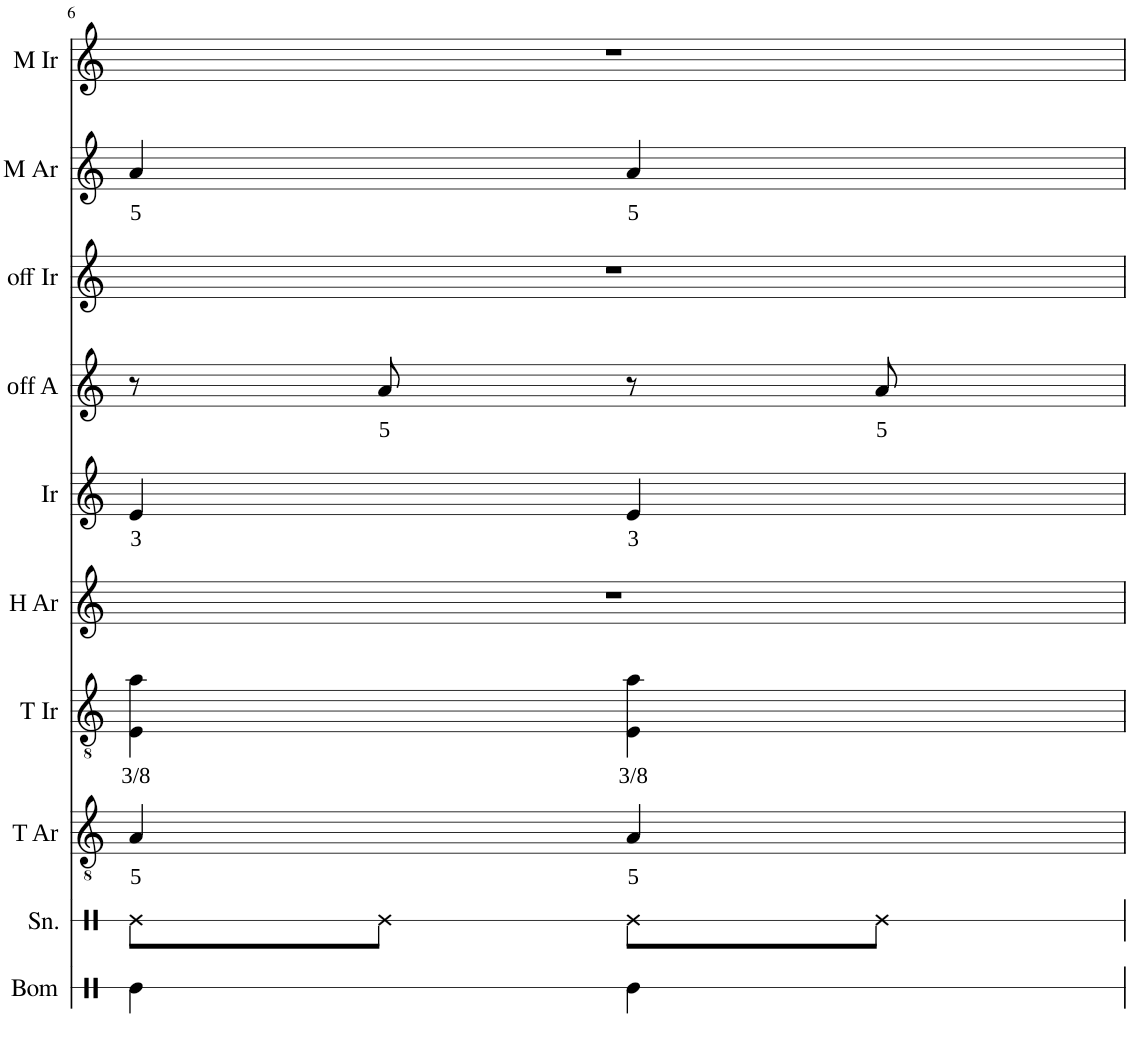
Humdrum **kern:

**kern	**kern	**kern	**text	**kern	**text	**kern	**kern	**text	**kern	**text	**kern	**kern	**text	**kern
*part10	*part9	*part8	*part8	*part7	*part7	*part6	*part5	*part5	*part4	*part4	*part3	*part2	*part2	*part1
*staff10	*staff9	*staff8	*staff8	*staff7	*staff7	*staff6	*staff5	*staff5	*staff4	*staff4	*staff3	*staff2	*staff2	*staff1
*I"Bombo	*I"Snare Drum	*I"Toyo/Zanca Arca	*	*I"Toyo Ira	*	*I"Harmony Arca	*I"Harmony Ira	*	*I"offbeat Arca	*	*I"offbeat Ira	*I"Melody Arca	*	*I"Melody Ira
*I'Bom	*I'Sn.	*I'T Ar	*	*I'T Ir	*	*I'H Ar	*I'Ir	*	*I'off A	*	*I'off Ir	*I'M Ar	*	*I'M Ir
!!LO:PB:g=z
*clefX	*clefX	*clefGv2	*	*clefGv2	*	*clefG2	*clefG2	*	*clefG2	*	*clefG2	*clefG2	*	*clefG2
*k[]	*k[]	*k[]	*	*k[]	*	*k[]	*k[]	*	*k[]	*	*k[]	*k[]	*	*k[]
*M2/4	*M2/4	*M2/4	*	*M2/4	*	*M2/4	*M2/4	*	*M2/4	*	*M2/4	*M2/4	*	*M2/4
=6	=6	=6	=6	=6	=6	=6	=6	=6	=6	=6	=6	=6	=6	=6
!	!	!	!LO:LY:b	!	!LO:LY:b	!	!	!LO:LY:b	!	!	!	!	!LO:LY:b	!
4Re\	8Re\L	4A/	5	4E\ 4a\	3/8	2r	4e/	3	8r	.	2r	4a/	5	2r
!	!	!	!	!	!	!	!	!	!	!LO:LY:b	!	!	!	!
.	8Re\J	.	.	.	.	.	.	.	8a/	5	.	.	.	.
!	!	!	!LO:LY:b	!	!LO:LY:b	!	!	!LO:LY:b	!	!	!	!	!LO:LY:b	!
4Re\	8Re\L	4A/	5	4E\ 4a\	3/8	.	4e/	3	8r	.	.	4a/	5	.
!	!	!	!	!	!	!	!	!	!	!LO:LY:b	!	!	!	!
.	8Re\J	.	.	.	.	.	.	.	8a/	5	.	.	.	.
=	=	=	=	=	=	=	=	=	=	=	=	=	=	=
*-	*-	*-	*-	*-	*-	*-	*-	*-	*-	*-	*-	*-	*-	*-
